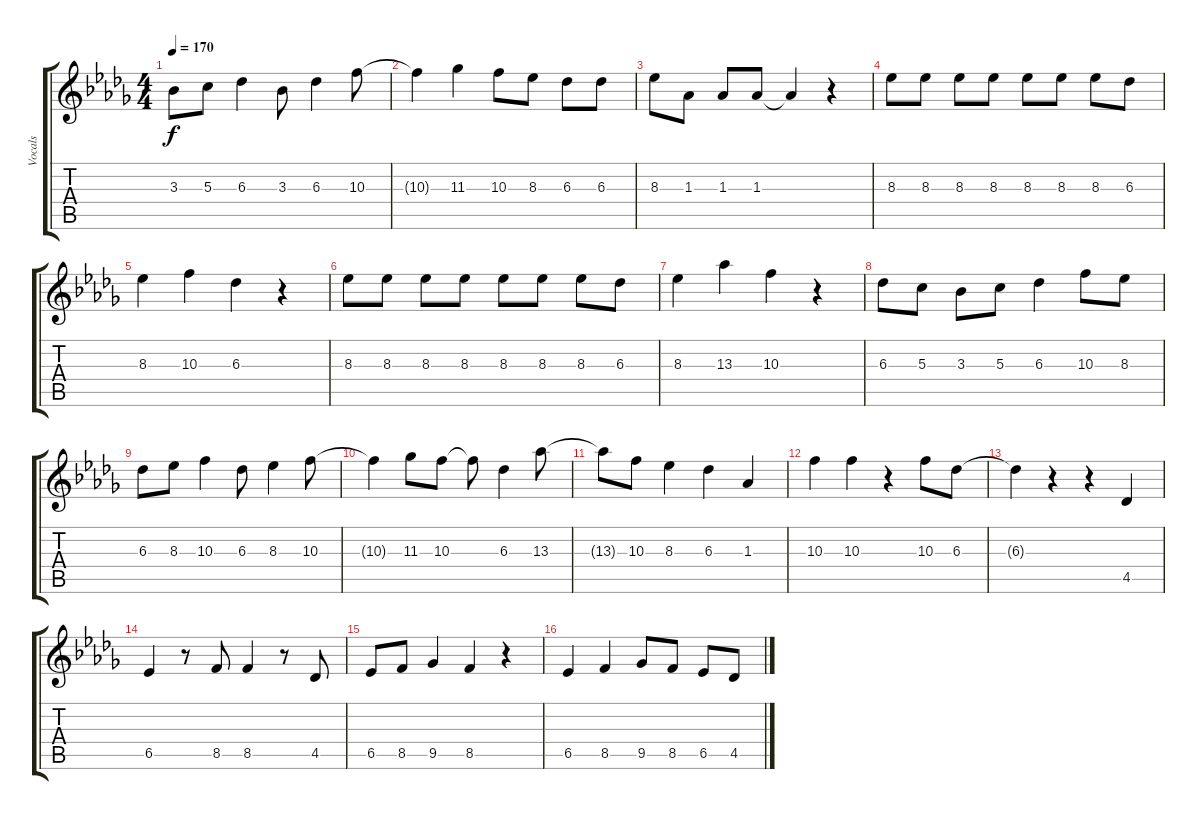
\track ("Vocals" "Vocals") {instrument acousticguitarnylon}
\staff {score tabs}
\tuning (E4 B3 G3 D3 A2 E2) {hide}
\ts (4 4)
\tempo 170
\clef g2
\ks db
3.3.8{dy f} 5.3.8 6.3.4 3.3.8 6.3.4 10.3.8 |
10.3{t}.4 11.3.4 10.3.8 8.3.8 6.3.8 6.3.8 |
8.3.8 1.3.8 1.3.8 1.3.8 1.3{t}.4 r.4 |
8.3.8 8.3.8 8.3.8 8.3.8 8.3.8 8.3.8 8.3.8 6.3.8 |
8.3.4 10.3.4 6.3.4 r.4 |
8.3.8 8.3.8 8.3.8 8.3.8 8.3.8 8.3.8 8.3.8 6.3.8 |
8.3.4 13.3.4 10.3.4 r.4 |
6.3.8 5.3.8 3.3.8 5.3.8 6.3.4 10.3.8 8.3.8 |
6.3.8 8.3.8 10.3.4 6.3.8 8.3.4 10.3.8 |
10.3{t}.4 11.3.8 10.3.8 10.3{t}.8 6.3.4 13.3.8 |
13.3{t}.8 10.3.8 8.3.4 6.3.4 1.3.4 |
10.3.4 10.3.4 r.4 10.3.8 6.3.8 |
6.3{t}.4 r.4 r.4 4.5.4 |
6.5.4 r.8 8.5.8 8.5.4 r.8 4.5.8 |
6.5.8 8.5.8 9.5.4 8.5.4 r.4 |
6.5.4 8.5.4 9.5.8 8.5.8 6.5.8 4.5.8
